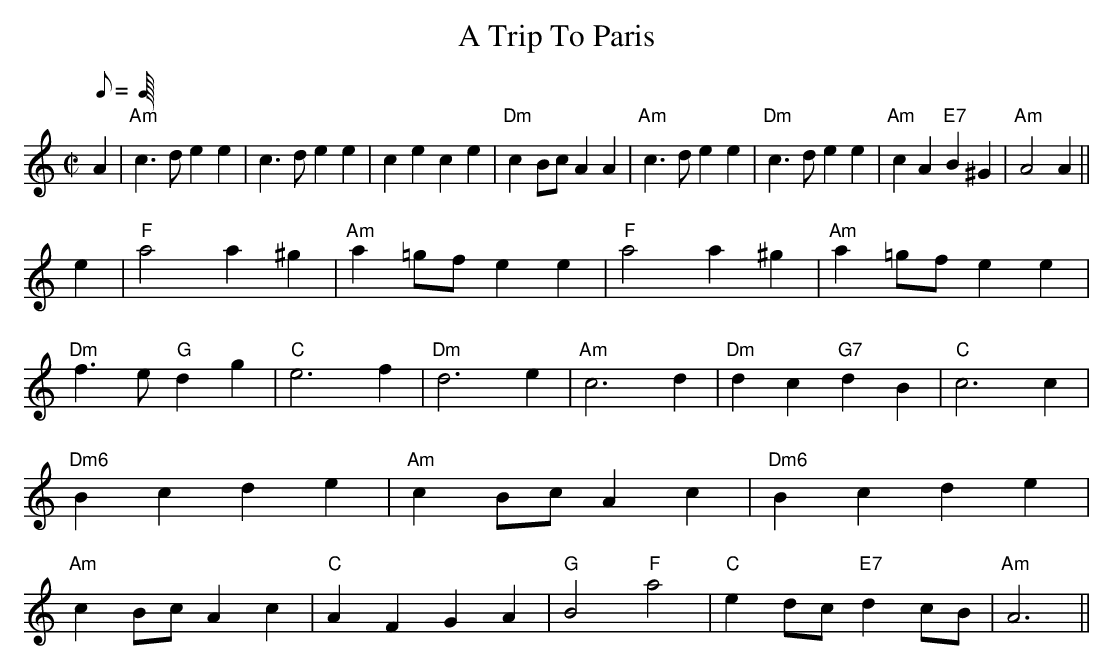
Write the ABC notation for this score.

X:1
T:A Trip To Paris
M:C|
L:1/8
Q:C2=128
K:C
A2 | "Am"c3 d e2 e2 | c3 d e2 e2 | c2 e2 c2 e2 | "Dm"c2 Bc A2 A2 | \
"Am" c3 d e2 e2 | "Dm"c3 d e2 e2 | "Am"c2 A2 "E7"B2 ^G2 | "Am" A4 A2 ||
\
e2 | "F"a4 a2 ^g2 | "Am"a2 =gf e2 e2 | "F"a4 a2 ^g2 | "Am"a2 =gf e2 e2 |
\
"Dm"f3 e "G"d2 g2 | "C"e6 f2 | "Dm"d6 e2 | "Am"c6 d2 | \
"Dm"d2 c2 "G7"d2 B2 | "C"c6 c2 | "Dm6"B2 c2 d2 e2 | "Am"c2 Bc A2 c2 | \
"Dm6"B2 c2 d2 e2 | "Am"c2 Bc A2 c2 | "C"A2 F2 G2 A2 | "G" B4 "F"a4 | \
"C"e2 dc "E7"d2 cB | "Am"A6 ||
